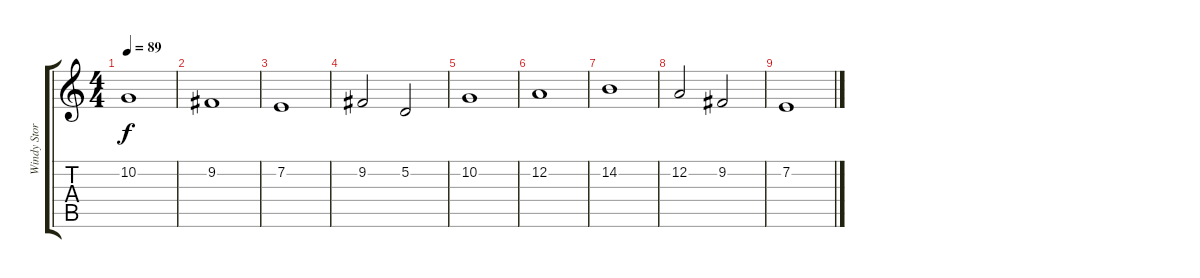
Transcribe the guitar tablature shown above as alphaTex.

\track ("Windy Storm" "Windy Stor") {instrument acousticgrandpiano}
\staff {score tabs}
\tuning (D4 A3 G3 D3 A2 D2) {hide}
\ts (4 4)
\tempo 89
\clef g2
\ks c
10.2.1{dy f} |
9.2.1 |
7.2.1 |
9.2.2 5.2.2 |
10.2.1 |
12.2.1 |
14.2.1 |
12.2.2 9.2.2 |
7.2.1
